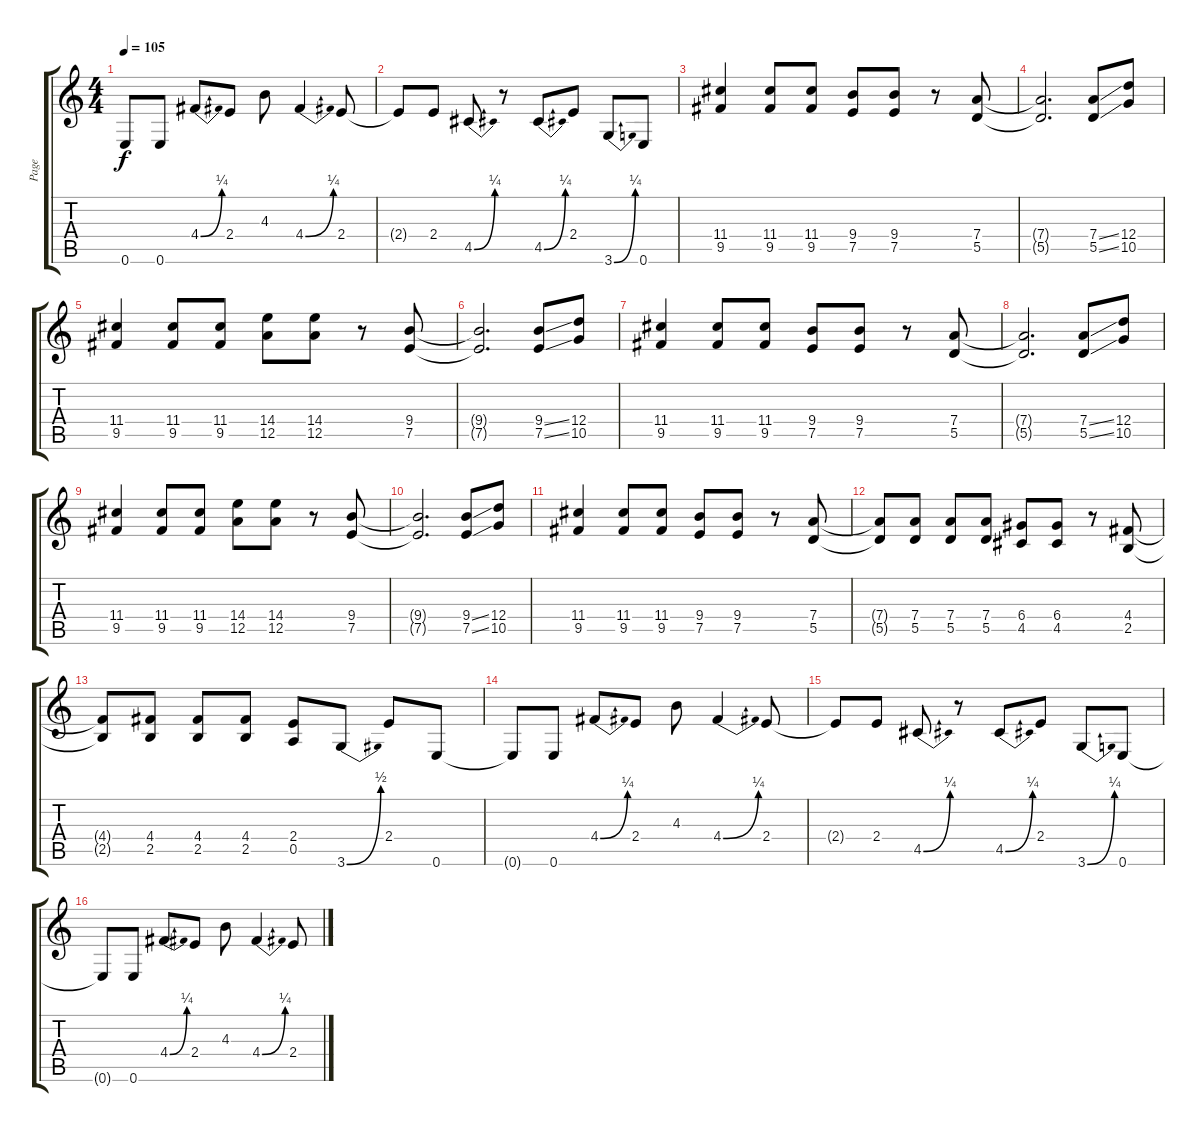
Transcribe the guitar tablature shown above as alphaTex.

\track ("Page" "Page") {instrument distortionguitar}
\staff {score tabs}
\tuning (E4 B3 G3 D3 A2 E2) {hide}
\ts (4 4)
\tempo 105
\clef g2
\ks c
0.6{t}.8{dy f} 0.6.8 4.4{be (bend 0 0 60 1)}.8 2.4.8 4.3.8 4.4{be (bend 0 0 60 1)}.4 2.4.8 |
2.4{t}.8 2.4.8 4.5{be (bend 0 0 60 1)}.8 r.8 4.5{be (bend 0 0 60 1)}.8 2.4.8 3.6{be (bend 0 0 60 1)}.8 0.6.8 |
(11.4 9.5).4 (11.4 9.5).8 (11.4 9.5).8 (9.4 7.5).8 (9.4 7.5).8 r.8 (7.4 5.5).8 |
(7.4{t} 5.5{t}).2{d} (7.4{ss} 5.5{ss}).8 (12.4 10.5).8 |
(11.4 9.5).4 (11.4 9.5).8 (11.4 9.5).8 (14.4 12.5).8 (14.4 12.5).8 r.8 (9.4 7.5).8 |
(9.4{t} 7.5{t}).2{d} (9.4{ss} 7.5{ss}).8 (12.4 10.5).8 |
(11.4 9.5).4 (11.4 9.5).8 (11.4 9.5).8 (9.4 7.5).8 (9.4 7.5).8 r.8 (7.4 5.5).8 |
(7.4{t} 5.5{t}).2{d} (7.4{ss} 5.5{ss}).8 (12.4 10.5).8 |
(11.4 9.5).4 (11.4 9.5).8 (11.4 9.5).8 (14.4 12.5).8 (14.4 12.5).8 r.8 (9.4 7.5).8 |
(9.4{t} 7.5{t}).2{d} (9.4{ss} 7.5{ss}).8 (12.4 10.5).8 |
(11.4 9.5).4 (11.4 9.5).8 (11.4 9.5).8 (9.4 7.5).8 (9.4 7.5).8 r.8 (7.4 5.5).8 |
(7.4{t} 5.5{t}).8 (7.4 5.5).8 (7.4 5.5).8 (7.4 5.5).8 (6.4 4.5).8 (6.4 4.5).8 r.8 (4.4 2.5).8 |
(4.4{t} 2.5{t}).8 (4.4 2.5).8 (4.4 2.5).8 (4.4 2.5).8 (2.4 0.5).8 3.6{be (bend 0 0 60 2)}.8 2.4.8 0.6.8 |
0.6{t}.8 0.6.8 4.4{be (bend 0 0 60 1)}.8 2.4.8 4.3.8 4.4{be (bend 0 0 60 1)}.4 2.4.8 |
2.4{t}.8 2.4.8 4.5{be (bend 0 0 60 1)}.8 r.8 4.5{be (bend 0 0 60 1)}.8 2.4.8 3.6{be (bend 0 0 60 1)}.8 0.6.8 |
0.6{t}.8 0.6.8 4.4{be (bend 0 0 60 1)}.8 2.4.8 4.3.8 4.4{be (bend 0 0 60 1)}.4 2.4.8
